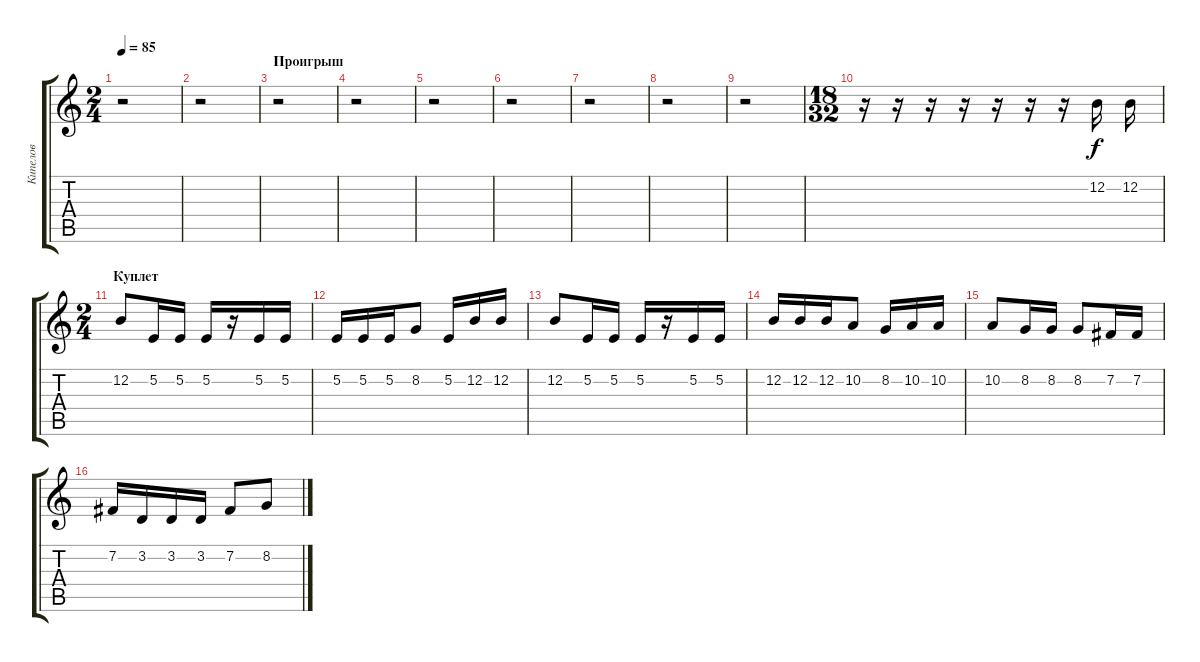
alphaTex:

\track ("Кипелов" "Кипелов") {instrument bassoon}
\staff {score tabs}
\tuning (E4 B3 G3 D3 A2 E2) {hide}
\ts (2 4)
\tempo 85
\clef g2
\ks c
r.2{dy f} |
r.2 |
\section ("" "Проигрыш")
r.2 |
r.2 |
r.2 |
r.2 |
r.2 |
r.2 |
r.2 |
\ts (18 32)
r.16 r.16 r.16 r.16 r.16 r.16 r.16 12.2.16 12.2.16 |
\ts (2 4)
\section ("" "Куплет")
12.2.8 5.2.16 5.2.16 5.2.16 r.16 5.2.16 5.2.16 |
5.2.16 5.2.16 5.2.16 8.2.8 5.2.16 12.2.16 12.2.16 |
12.2.8 5.2.16 5.2.16 5.2.16 r.16 5.2.16 5.2.16 |
12.2.16 12.2.16 12.2.16 10.2.8 8.2.16 10.2.16 10.2.16 |
10.2.8 8.2.16 8.2.16 8.2.8 7.2.16 7.2.16 |
7.2.16 3.2.16 3.2.16 3.2.16 7.2.8 8.2.8
